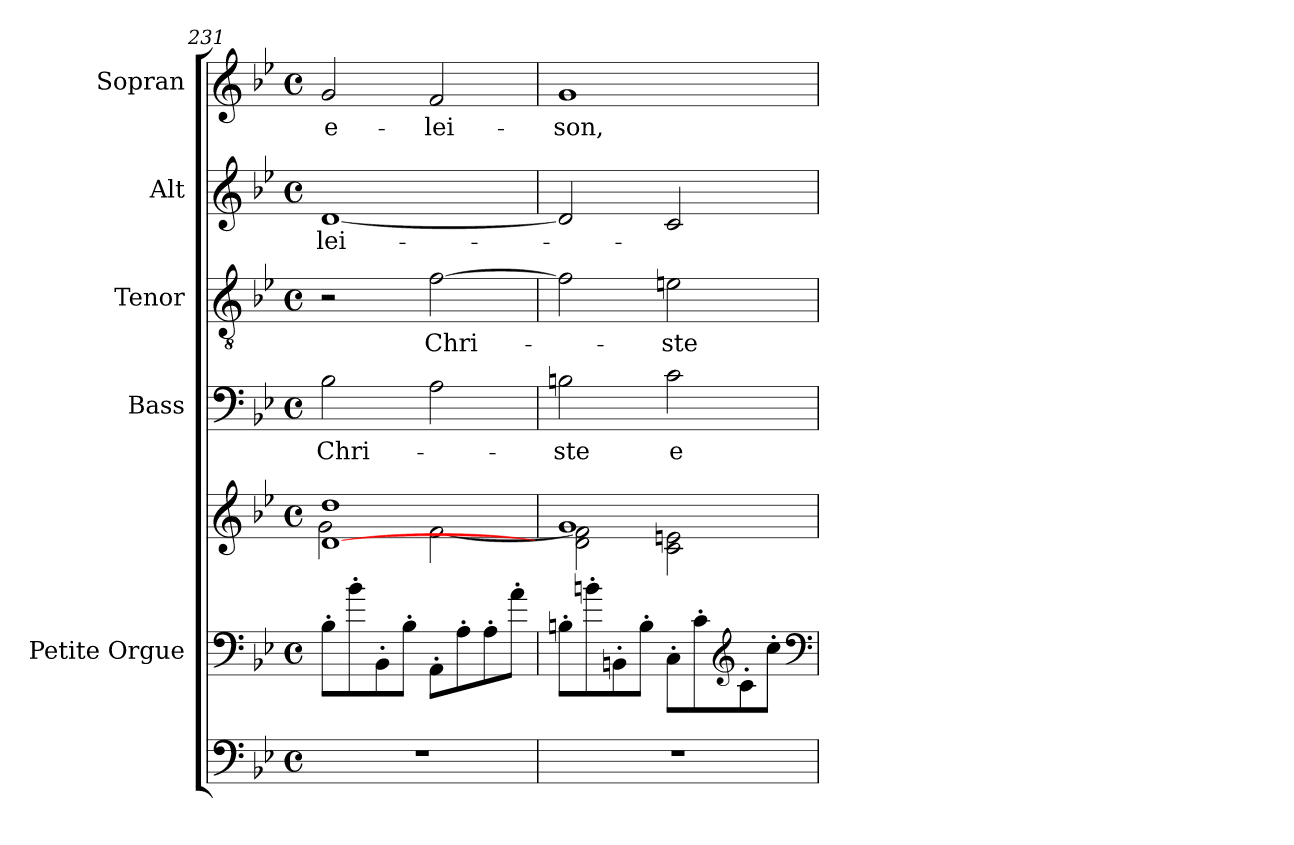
**kern	**kern	**kern	**kern	**text	**kern	**text	**kern	**text	**kern	**text
*part6	*part5	*part5	*part4	*part4	*part3	*part3	*part2	*part2	*part1	*part1
*staff7	*staff6	*staff5	*staff4	*staff4	*staff3	*staff3	*staff2	*staff2	*staff1	*staff1
*	*I"Petite Orgue	*	*I"Bass	*	*I"Tenor	*	*I"Alt	*	*I"Sopran	*
*	*I'Org. 1	*	*I'B.	*	*I'T.	*	*I'A.	*	*I'S.	*
*clefF4	*clefF4	*clefG2	*clefF4	*	*clefGv2	*	*clefG2	*	*clefG2	*
*k[b-e-]	*k[b-e-]	*k[b-e-]	*k[b-e-]	*	*k[b-e-]	*	*k[b-e-]	*	*k[b-e-]	*
*B-:	*B-:	*B-:	*B-:	*	*B-:	*	*B-:	*	*B-:	*
*M4/4	*M4/4	*M4/4	*M4/4	*	*M4/4	*	*M4/4	*	*M4/4	*
*met(c)	*met(c)	*met(c)	*met(c)	*	*met(c)	*	*met(c)	*	*met(c)	*
=231	=231	=231	=231	=231	=231	=231	=231	=231	=231	=231
*	*	*^	*	*	*	*	*	*	*	*
!	!	!	!	!	!LO:LY:b	!	!	!	!LO:LY:b	!	!LO:LY:b
1r	8B-'>\L	[<1d 1dd	2g\	2B-\	Chri-	2r	.	[1d	-lei-	2g/	e-
.	8b-'>\	.	.	.	.	.	.	.	.	.	.
.	8BB-'>\	.	.	.	.	.	.	.	.	.	.
.	8B-'>\J	.	.	.	.	.	.	.	.	.	.
!	!	!	!	!	!	!	!LO:LY:b	!	!	!	!LO:LY:b
.	8AA'>\L	.	[<2f\	2A\	.	[2f\	Chri-	.	.	2f/	-lei-
.	8A'>\	.	.	.	.	.	.	.	.	.	.
.	8A'>\	.	.	.	.	.	.	.	.	.	.
.	8a'>\J	.	.	.	.	.	.	.	.	.	.
=232	=232	=232	=232	=232	=232	=232	=232	=232	=232	=232	=232
!	!	!	!	!	!LO:LY:b	!	!	!	!	!	!LO:LY:b
1r	8Bn'>\L	1g	2d\ 2f\]	2Bn\	-ste	2f\]	.	2d/]	.	1g	-son,
.	8bn'>\	.	.	.	.	.	.	.	.	.	.
.	8BBn'>\	.	.	.	.	.	.	.	.	.	.
.	8B'>\J	.	.	.	.	.	.	.	.	.	.
!	!	!	!	!	!LO:LY:b	!	!LO:LY:b	!	!	!	!
.	8C'>\L	.	2c\ 2en\	2c\	e-	2en\	-ste	2c/	.	.	.
.	8c'>\	.	.	.	.	.	.	.	.	.	.
*	*clefG2	*	*	*	*	*	*	*	*	*	*
.	8c'>\	.	.	.	.	.	.	.	.	.	.
.	8cc'>\J	.	.	.	.	.	.	.	.	.	.
*	*	*v	*v	*	*	*	*	*	*	*	*
*	*clefF4	*	*	*	*	*	*	*	*	*
=	=	=	=	=	=	=	=	=	=	=
*-	*-	*-	*-	*-	*-	*-	*-	*-	*-	*-
